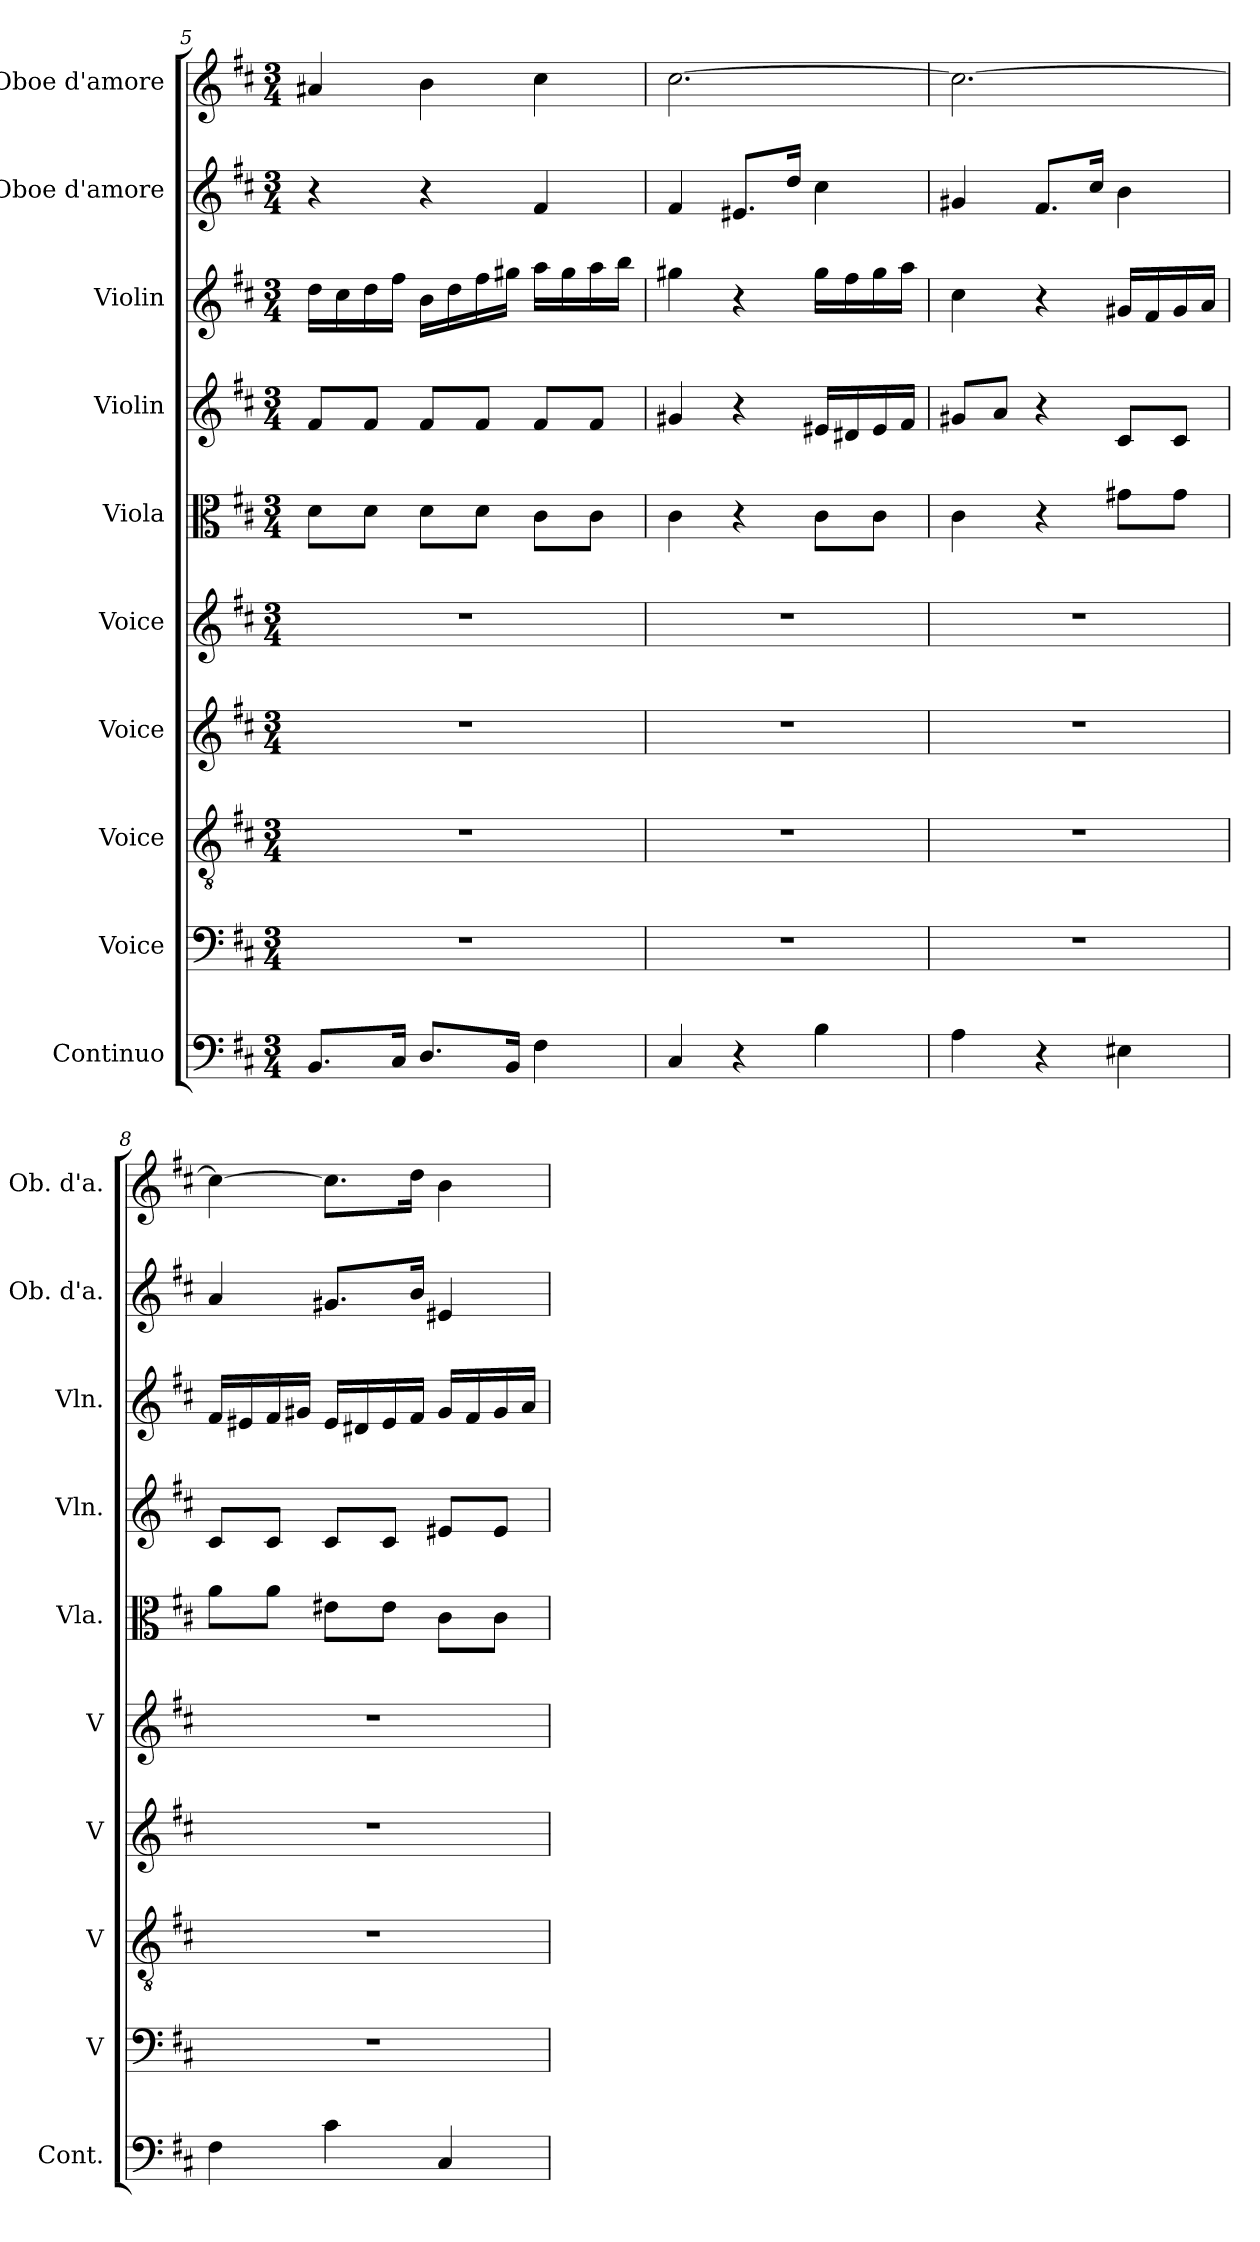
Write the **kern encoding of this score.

**kern	**kern	**kern	**kern	**kern	**kern	**kern	**kern	**kern	**kern
*part10	*part9	*part8	*part7	*part6	*part5	*part4	*part3	*part2	*part1
*staff10	*staff9	*staff8	*staff7	*staff6	*staff5	*staff4	*staff3	*staff2	*staff1
*I"Continuo	*I"Voice	*I"Voice	*I"Voice	*I"Voice	*I"Viola	*I"Violin	*I"Violin	*I"Oboe d'amore	*I"Oboe d'amore
*I'Cont.	*I'V	*I'V	*I'V	*I'V	*I'Vla.	*I'Vln.	*I'Vln.	*I'Ob. d'a.	*I'Ob. d'a.
*clefF4	*clefF4	*clefGv2	*clefG2	*clefG2	*clefC3	*clefG2	*clefG2	*clefG2	*clefG2
*k[f#c#]	*k[f#c#]	*k[f#c#]	*k[f#c#]	*k[f#c#]	*k[f#c#]	*k[f#c#]	*k[f#c#]	*k[f#c#]	*k[f#c#]
*M3/4	*M3/4	*M3/4	*M3/4	*M3/4	*M3/4	*M3/4	*M3/4	*M3/4	*M3/4
=5	=5	=5	=5	=5	=5	=5	=5	=5	=5
8.BBL	2.r	2.r	2.r	2.r	8dL	8f#L	16ddLL	4r	4a#X
.	.	.	.	.	.	.	16cc#	.	.
.	.	.	.	.	8dJ	8f#J	16dd	.	.
16C#Jk	.	.	.	.	.	.	16ff#JJ	.	.
8.DL	.	.	.	.	8dL	8f#L	16bLL	4r	4b
.	.	.	.	.	.	.	16dd	.	.
.	.	.	.	.	8dJ	8f#J	16ff#	.	.
16BBJk	.	.	.	.	.	.	16gg#XJJ	.	.
4F#	.	.	.	.	8c#L	8f#L	16aaLL	4f#	4cc#
.	.	.	.	.	.	.	16gg#	.	.
.	.	.	.	.	8c#J	8f#J	16aa	.	.
.	.	.	.	.	.	.	16bbJJ	.	.
=6	=6	=6	=6	=6	=6	=6	=6	=6	=6
4C#	2.r	2.r	2.r	2.r	4c#	4g#X	4gg#X	4f#	[2.cc#
4r	.	.	.	.	4r	4r	4r	8.e#XL	.
.	.	.	.	.	.	.	.	16ddJk	.
4B	.	.	.	.	8c#L	16e#XLL	16gg#LL	4cc#	.
.	.	.	.	.	.	16d#X	16ff#	.	.
.	.	.	.	.	8c#J	16e#	16gg#	.	.
.	.	.	.	.	.	16f#JJ	16aaJJ	.	.
=7	=7	=7	=7	=7	=7	=7	=7	=7	=7
4A	2.r	2.r	2.r	2.r	4c#	8g#XL	4cc#	4g#X	2.cc#_
.	.	.	.	.	.	8aJ	.	.	.
4r	.	.	.	.	4r	4r	4r	8.f#L	.
.	.	.	.	.	.	.	.	16cc#Jk	.
4E#X	.	.	.	.	8g#XL	8c#L	16g#XLL	4b	.
.	.	.	.	.	.	.	16f#	.	.
.	.	.	.	.	8g#J	8c#J	16g#	.	.
.	.	.	.	.	.	.	16aJJ	.	.
=8	=8	=8	=8	=8	=8	=8	=8	=8	=8
4F#	2.r	2.r	2.r	2.r	8aL	8c#L	16f#LL	4a	4cc#_
.	.	.	.	.	.	.	16e#X	.	.
.	.	.	.	.	8aJ	8c#J	16f#	.	.
.	.	.	.	.	.	.	16g#XJJ	.	.
4c#	.	.	.	.	8e#XL	8c#L	16e#LL	8.g#XL	8.cc#L]
.	.	.	.	.	.	.	16d#X	.	.
.	.	.	.	.	8e#J	8c#J	16e#	.	.
.	.	.	.	.	.	.	16f#JJ	16bJk	16ddJk
4C#	.	.	.	.	8c#L	8e#XL	16g#LL	4e#X	4b
.	.	.	.	.	.	.	16f#	.	.
.	.	.	.	.	8c#J	8e#J	16g#	.	.
.	.	.	.	.	.	.	16aJJ	.	.
=	=	=	=	=	=	=	=	=	=
*-	*-	*-	*-	*-	*-	*-	*-	*-	*-
